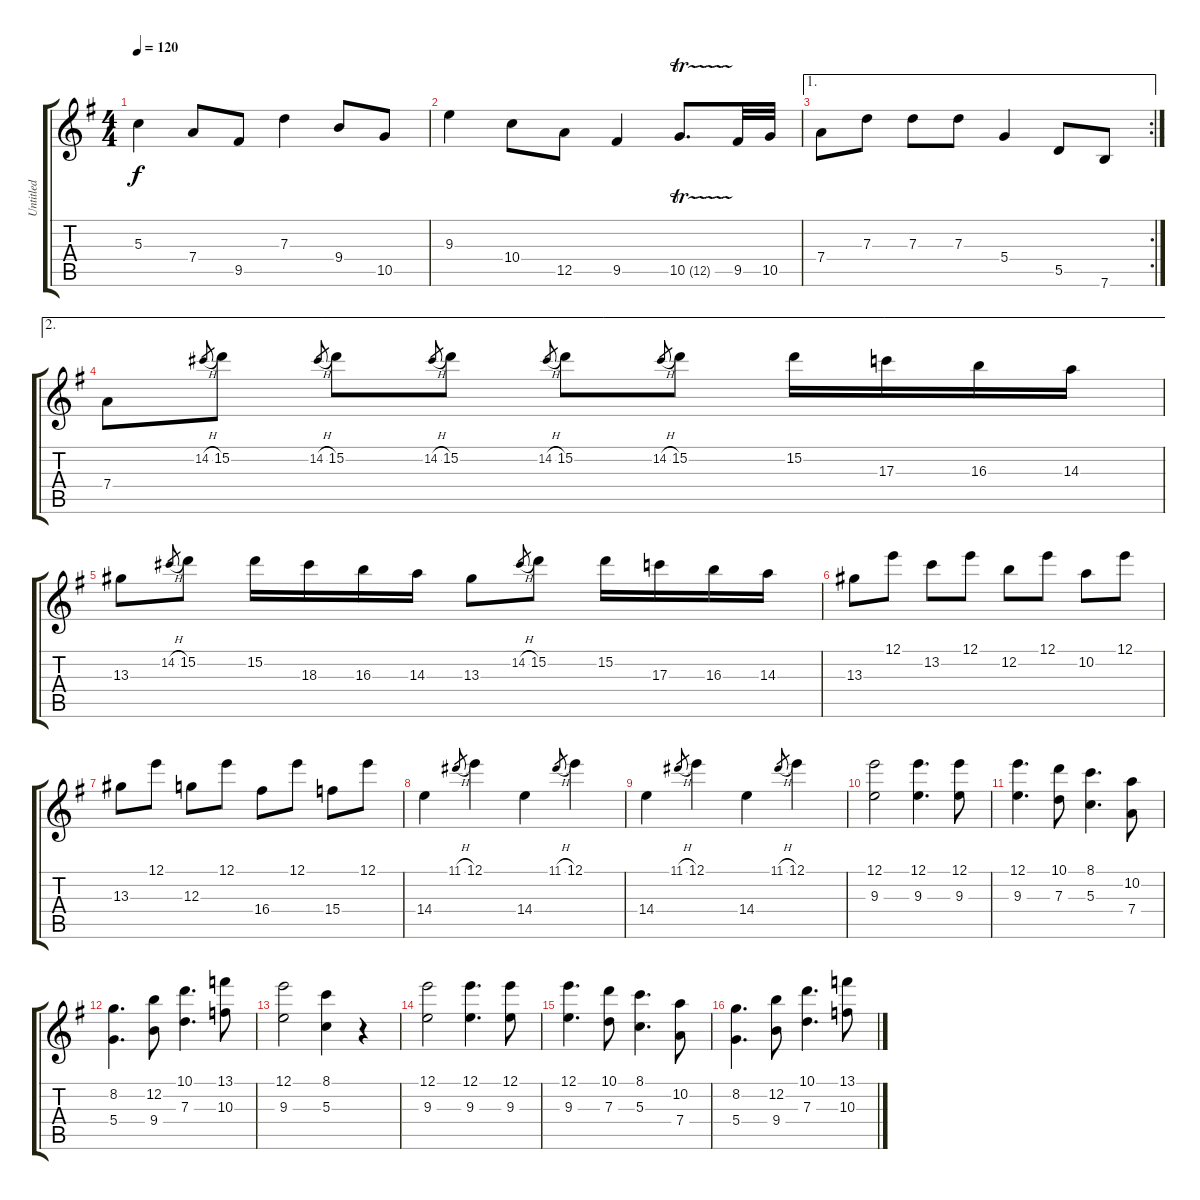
\track ("Untitled" "Untitled") {instrument overdrivenguitar}
\staff {score tabs}
\tuning (E4 B3 G3 D3 A2 E2) {hide}
\ts (4 4)
\tempo 120
\clef g2
\ks g
5.3.4{dy f} 7.4.8 9.5.8 7.3.4 9.4.8 10.5.8 |
9.3.4 10.4.8 12.5.8 9.5.4 10.5{tr (12 32)}.8{d} 9.5.32 10.5.32 |
\ae 1
\rc 2
7.4.8 7.3.8 7.3.8 7.3.8 5.4.4 5.5.8 7.6.8 |
\ae 2
7.4.8 14.2{h}.8{gr} 15.2.8 14.2{h}.8{gr} 15.2.8 14.2{h}.8{gr} 15.2.8 14.2{h}.8{gr} 15.2.8 14.2{h}.8{gr} 15.2.8 15.2.16 17.3.16 16.3.16 14.3.16 |
13.3.8 14.2{h}.8{gr} 15.2.8 15.2.16 18.3.16 16.3.16 14.3.16 13.3.8 14.2{h}.8{gr} 15.2.8 15.2.16 17.3.16 16.3.16 14.3.16 |
13.3.8 12.1.8 13.2.8 12.1.8 12.2.8 12.1.8 10.2.8 12.1.8 |
13.3.8 12.1.8 12.3.8 12.1.8 16.4.8 12.1.8 15.4.8 12.1.8 |
14.4.4 11.1{h}.8{gr} 12.1.4 14.4.4 11.1{h}.8{gr} 12.1.4 |
14.4.4 11.1{h}.8{gr} 12.1.4 14.4.4 11.1{h}.8{gr} 12.1.4 |
(12.1 9.3).2 (12.1 9.3).4{d} (12.1 9.3).8 |
(12.1 9.3).4{d} (10.1 7.3).8 (8.1 5.3).4{d} (10.2 7.4).8 |
(8.2 5.4).4{d} (12.2 9.4).8 (10.1 7.3).4{d} (13.1 10.3).8 |
(12.1 9.3).2 (8.1 5.3).4 r.4 |
(12.1 9.3).2 (12.1 9.3).4{d} (12.1 9.3).8 |
(12.1 9.3).4{d} (10.1 7.3).8 (8.1 5.3).4{d} (10.2 7.4).8 |
(8.2 5.4).4{d} (12.2 9.4).8 (10.1 7.3).4{d} (13.1 10.3).8
